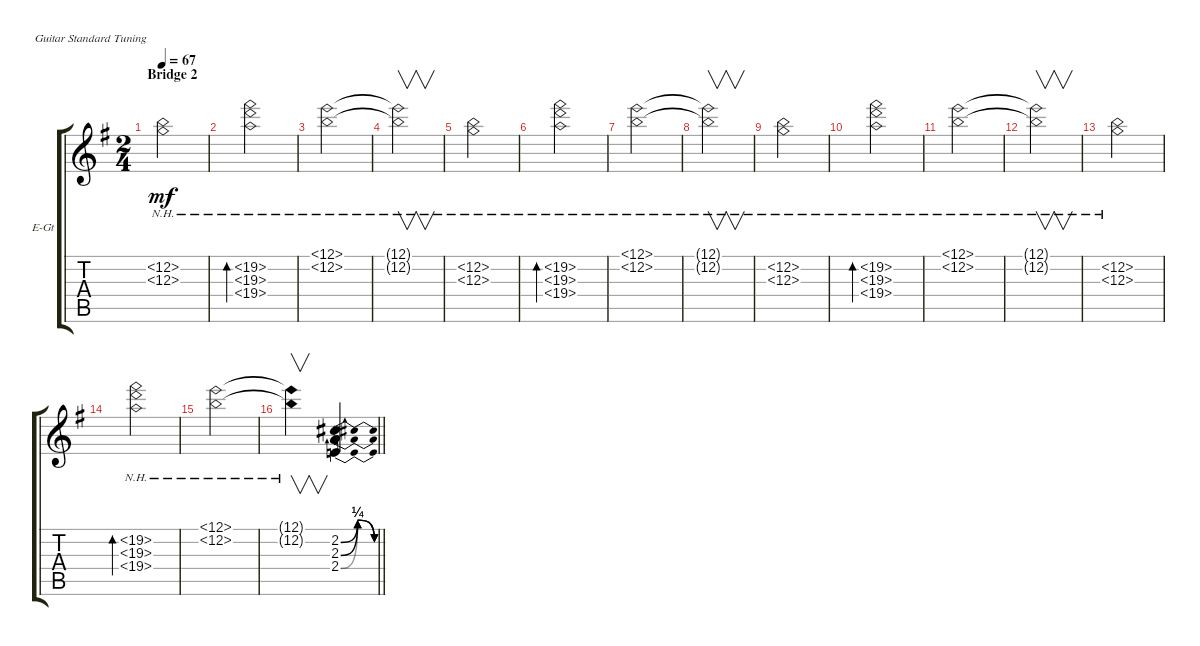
\bracketExtendMode groupsimilarinstruments
\firstSystemTrackNameOrientation horizontal
\otherSystemsTrackNameOrientation horizontal
\track ("guitar drive (Artur Potemkin)" "E-Gt") {instrument electricguitarmuted}
\staff {score tabs}
\tuning (E4 B3 G3 D3 A2 E2)
\ts (2 4)
\section ("" "Bridge 2")
\tempo 67
\clef g2
\ks eminor
(12.2{nh} 12.3{nh}).2{dy mf} |
(19.2{nh} 19.3{nh} 19.4{nh}).2{bd 88} |
(12.2{nh} 12.1{nh}).2 |
(12.1{nh t} 12.2{nh t}).2{v} |
(12.2{nh} 12.3{nh}).2 |
(19.2{nh} 19.3{nh} 19.4{nh}).2{bd 88} |
(12.2{nh} 12.1{nh}).2 |
(12.1{nh t} 12.2{nh t}).2{v} |
(12.2{nh} 12.3{nh}).2 |
(19.2{nh} 19.3{nh} 19.4{nh}).2{bd 88} |
(12.2{nh} 12.1{nh}).2 |
(12.1{nh t} 12.2{nh t}).2{v} |
(12.2{nh} 12.3{nh}).2 |
(19.2{nh} 19.3{nh} 19.4{nh}).2{bd 88} |
(12.2{nh} 12.1{nh}).2 |
\barLineRight lightlight
(12.1{nh t} 12.2{nh t}).4{v} (2.3{be (bendrelease 0 0 9 1 20.4 1 30 0)} 2.2{be (bendrelease 0 0 9.6 1 20.4 1 30 0)} 2.4{be (bendrelease 0 0 9.6 1 20.4 1 30 0)}).4
